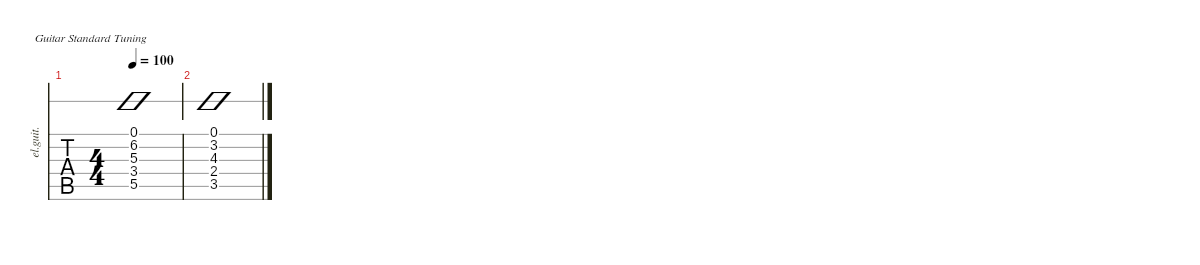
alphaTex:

\defaultSystemsLayout 4
\hideDynamics
\bracketExtendMode nobrackets
\otherSystemsTrackNameOrientation horizontal
\track ("Clean Guitar" "el.guit.") {instrument electricguitarclean}
\staff {tabs slash}
\tuning (E4 B3 G3 D3 A2 E2)
\ts (4 4)
\tempo 100
\clef g2
\ks c
(5.5 3.4 5.3 6.2 0.1).1{dy mf} |
(3.5 2.4 4.3 3.2 0.1).1
